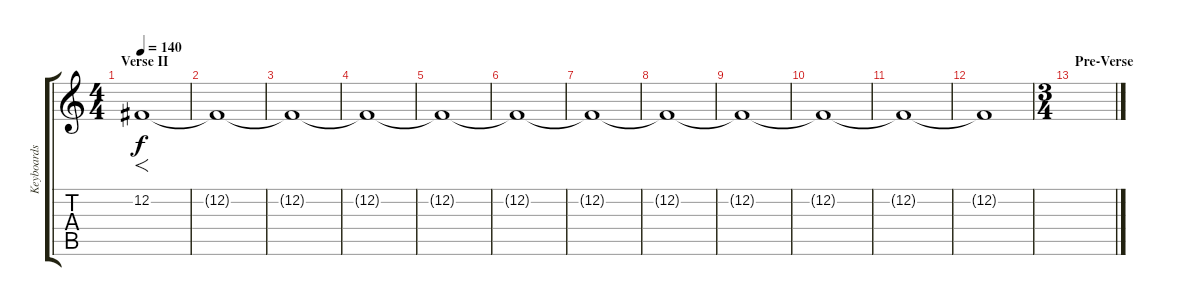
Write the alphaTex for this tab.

\track ("Keyboards" "Keyboards") {instrument synthstrings1}
\staff {score tabs}
\tuning (B3 Gb3 D3 A2 E2 B1) {hide}
\ts (4 4)
\section ("" "Verse II")
\tempo 140
\clef g2
\ks c
12.2.1{f dy f} |
12.2{t}.1 |
12.2{t}.1 |
12.2{t}.1 |
12.2{t}.1 |
12.2{t}.1 |
12.2{t}.1 |
12.2{t}.1 |
12.2{t}.1 |
12.2{t}.1 |
12.2{t}.1 |
12.2{t}.1 |
\ts (3 4)
\section ("" "Pre-Verse")
